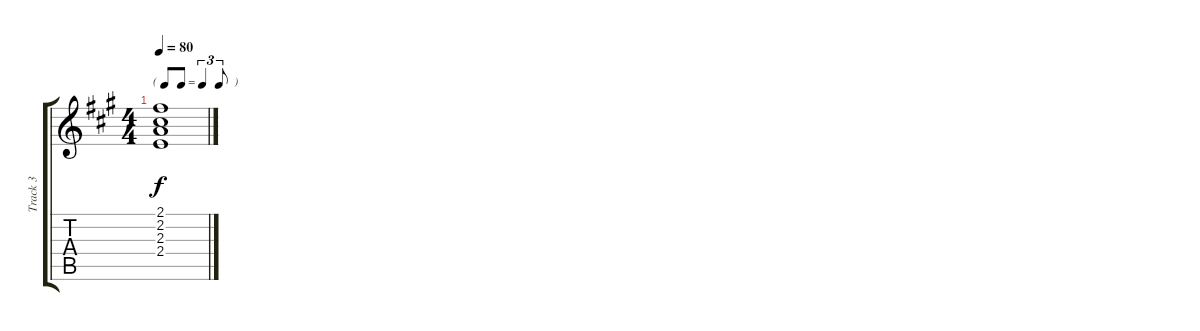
\track ("Track 3" "Track 3") {instrument electricguitarclean}
\staff {score tabs}
\tuning (E4 B3 G3 D3 A2 E2) {hide}
\ts (4 4)
\tf triplet8th
\tempo 80
\clef g2
\ks a
(2.1{t} 2.2{t} 2.3{t} 2.4{t}).1{dy f}
